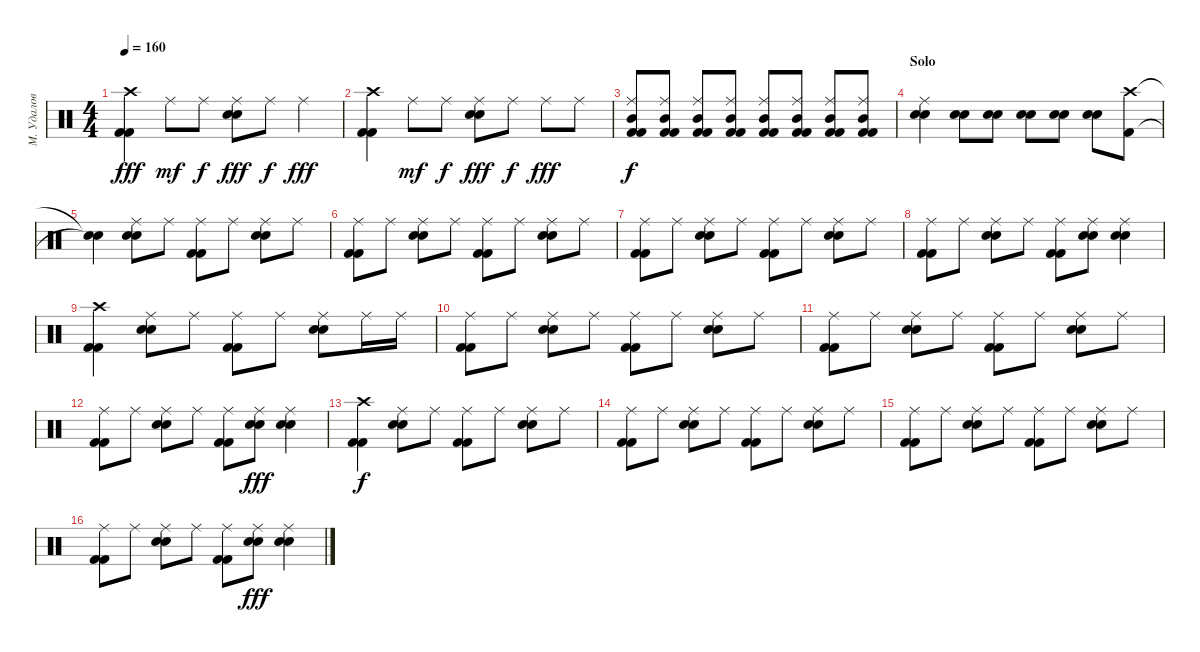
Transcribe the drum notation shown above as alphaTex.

\track ("M. Удалов" "M. Удалов") {instrument percussion}
\staff {score}
\articulation defaults
\ts (4 4)
\tempo 160
\clef neutral
\ks c
("Crash high (hit)" "Kick (hit) 2" "Kick (hit) 2").4{dy fff} "Ride (middle)".8{dy mf} "Ride (middle)".8{dy f} ("Ride (middle)" "Electric Snare (hit)" "Electric Snare (hit)").8{dy fff} "Ride (middle)".8{dy f} "Ride (middle)".4{dy fff} |
("Crash high (hit)" "Kick (hit) 2" "Kick (hit) 2").4 "Ride (middle)".8{dy mf} "Ride (middle)".8{dy f} ("Ride (middle)" "Electric Snare (hit)" "Electric Snare (hit)").8{dy fff} "Ride (middle)".8{dy f} "Ride (middle)".8{dy fff} "Ride (middle)".8 |
("Ride (middle)" "Mid Tom (hit)" "Kick (hit) 2" "Kick (hit) 2").8{dy f} ("Ride (middle)" "Mid Tom (hit)" "Kick (hit) 2" "Kick (hit) 2").8 ("Ride (middle)" "Mid Tom (hit)" "Kick (hit) 2" "Kick (hit) 2").8 ("Ride (middle)" "Mid Tom (hit)" "Kick (hit) 2" "Kick (hit) 2").8 ("Ride (middle)" "Mid Tom (hit)" "Kick (hit) 2" "Kick (hit) 2").8 ("Ride (middle)" "Mid Tom (hit)" "Kick (hit) 2" "Kick (hit) 2").8 ("Ride (middle)" "Mid Tom (hit)" "Kick (hit) 2" "Kick (hit) 2").8 ("Ride (middle)" "Mid Tom (hit)" "Kick (hit) 2" "Kick (hit) 2").8 |
\section ("" "Solo")
("Ride (middle)" "Electric Snare (hit)" "Electric Snare (hit)").4 ("Electric Snare (hit)" "Electric Snare (hit)").8 ("Electric Snare (hit)" "Electric Snare (hit)").8 ("Electric Snare (hit)" "Electric Snare (hit)").8 ("Electric Snare (hit)" "Electric Snare (hit)").8 ("Electric Snare (hit)" "Electric Snare (hit)").8 ("Crash high (hit)" "Kick (hit) 2").8 |
("Snare (hit)"{t} "Snare (hit)"{t}).4 ("Ride (middle)" "Electric Snare (hit)" "Electric Snare (hit)").8 "Ride (middle)".8 ("Ride (middle)" "Kick (hit) 2" "Kick (hit) 2").8 "Ride (middle)".8 ("Ride (middle)" "Electric Snare (hit)" "Electric Snare (hit)").8 "Ride (middle)".8 |
("Ride (middle)" "Kick (hit) 2" "Kick (hit) 2").8 "Ride (middle)".8 ("Ride (middle)" "Electric Snare (hit)" "Electric Snare (hit)").8 "Ride (middle)".8 ("Ride (middle)" "Kick (hit) 2" "Kick (hit) 2").8 "Ride (middle)".8 ("Ride (middle)" "Electric Snare (hit)" "Electric Snare (hit)").8 "Ride (middle)".8 |
("Ride (middle)" "Kick (hit) 2" "Kick (hit) 2").8 "Ride (middle)".8 ("Ride (middle)" "Electric Snare (hit)" "Electric Snare (hit)").8 "Ride (middle)".8 ("Ride (middle)" "Kick (hit) 2" "Kick (hit) 2").8 "Ride (middle)".8 ("Ride (middle)" "Electric Snare (hit)" "Electric Snare (hit)").8 "Ride (middle)".8 |
("Ride (middle)" "Kick (hit) 2" "Kick (hit) 2").8 "Ride (middle)".8 ("Ride (middle)" "Electric Snare (hit)" "Electric Snare (hit)").8 "Ride (middle)".8 ("Ride (middle)" "Kick (hit) 2" "Kick (hit) 2").8 ("Ride (middle)" "Electric Snare (hit)" "Electric Snare (hit)").8 ("Ride (middle)" "Electric Snare (hit)" "Electric Snare (hit)").4 |
("Crash high (hit)" "Kick (hit) 2" "Kick (hit) 2").4 ("Ride (middle)" "Electric Snare (hit)" "Electric Snare (hit)").8 "Ride (middle)".8 ("Ride (middle)" "Kick (hit) 2" "Kick (hit) 2").8 "Ride (middle)".8 ("Ride (middle)" "Electric Snare (hit)" "Electric Snare (hit)").8 "Ride (middle)".16 "Ride (middle)".16 |
("Ride (middle)" "Kick (hit) 2" "Kick (hit) 2").8 "Ride (middle)".8 ("Ride (middle)" "Electric Snare (hit)" "Electric Snare (hit)").8 "Ride (middle)".8 ("Ride (middle)" "Kick (hit) 2" "Kick (hit) 2").8 "Ride (middle)".8 ("Ride (middle)" "Electric Snare (hit)" "Electric Snare (hit)").8 "Ride (middle)".8 |
("Ride (middle)" "Kick (hit) 2" "Kick (hit) 2").8 "Ride (middle)".8 ("Ride (middle)" "Electric Snare (hit)" "Electric Snare (hit)").8 "Ride (middle)".8 ("Ride (middle)" "Kick (hit) 2" "Kick (hit) 2").8 "Ride (middle)".8 ("Ride (middle)" "Electric Snare (hit)" "Electric Snare (hit)").8 "Ride (middle)".8 |
("Ride (middle)" "Kick (hit) 2" "Kick (hit) 2").8 "Ride (middle)".8 ("Ride (middle)" "Electric Snare (hit)" "Electric Snare (hit)").8 "Ride (middle)".8 ("Ride (middle)" "Kick (hit) 2" "Kick (hit) 2").8 ("Ride (middle)" "Electric Snare (hit)" "Electric Snare (hit)").8{dy fff} ("Ride (middle)" "Electric Snare (hit)" "Electric Snare (hit)").4 |
("Crash high (hit)" "Kick (hit) 2" "Kick (hit) 2").4{dy f} ("Ride (middle)" "Electric Snare (hit)" "Electric Snare (hit)").8 "Ride (middle)".8 ("Ride (middle)" "Kick (hit) 2" "Kick (hit) 2").8 "Ride (middle)".8 ("Ride (middle)" "Electric Snare (hit)" "Electric Snare (hit)").8 "Ride (middle)".8 |
("Ride (middle)" "Kick (hit) 2" "Kick (hit) 2").8 "Ride (middle)".8 ("Ride (middle)" "Electric Snare (hit)" "Electric Snare (hit)").8 "Ride (middle)".8 ("Ride (middle)" "Kick (hit) 2" "Kick (hit) 2").8 "Ride (middle)".8 ("Ride (middle)" "Electric Snare (hit)" "Electric Snare (hit)").8 "Ride (middle)".8 |
("Ride (middle)" "Kick (hit) 2" "Kick (hit) 2").8 "Ride (middle)".8 ("Ride (middle)" "Electric Snare (hit)" "Electric Snare (hit)").8 "Ride (middle)".8 ("Ride (middle)" "Kick (hit) 2" "Kick (hit) 2").8 "Ride (middle)".8 ("Ride (middle)" "Electric Snare (hit)" "Electric Snare (hit)").8 "Ride (middle)".8 |
("Ride (middle)" "Kick (hit) 2" "Kick (hit) 2").8 "Ride (middle)".8 ("Ride (middle)" "Electric Snare (hit)" "Electric Snare (hit)").8 "Ride (middle)".8 ("Ride (middle)" "Kick (hit) 2" "Kick (hit) 2").8 ("Ride (middle)" "Electric Snare (hit)" "Electric Snare (hit)").8{dy fff} ("Ride (middle)" "Electric Snare (hit)" "Electric Snare (hit)").4
